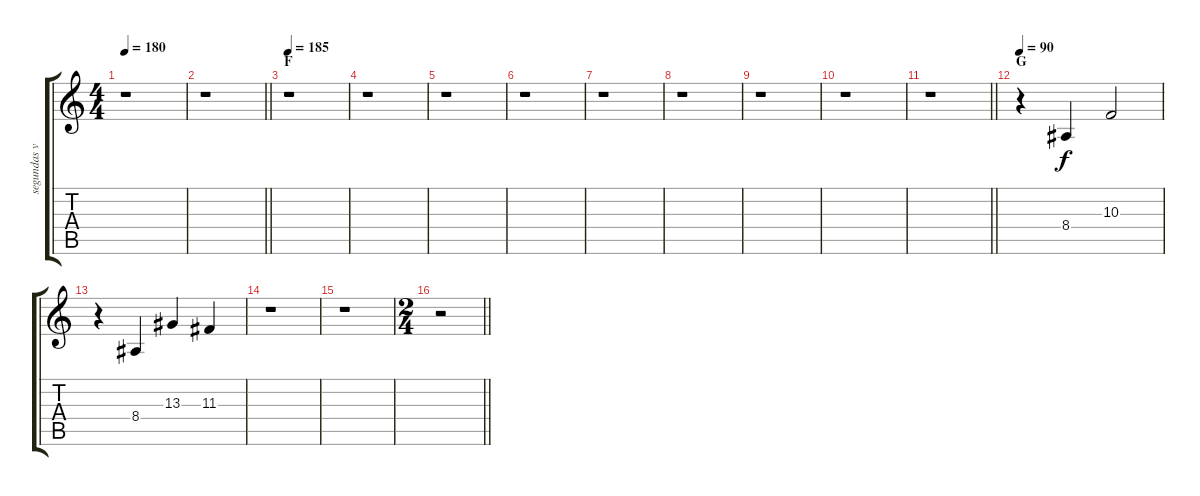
\track ("segundas voces(bajas)" "segundas v") {instrument lead6voice}
\staff {score tabs}
\tuning (E4 B3 G3 D3 A2 E2) {hide}
\ts (4 4)
\tempo 180
\clef g2
\ks c
r.1{dy f} |
\barLineRight lightlight
r.1 |
\section ("" "F")
\tempo 185
r.1 |
r.1 |
r.1 |
r.1 |
r.1 |
r.1 |
r.1 |
r.1 |
\barLineRight lightlight
r.1 |
\section ("" "G")
\tempo 90
r.4 8.4.4 10.3.2 |
r.4 8.4.4 13.3.4 11.3.4 |
r.1 |
r.1 |
\ts (2 4)
\barLineRight lightlight
r.2
